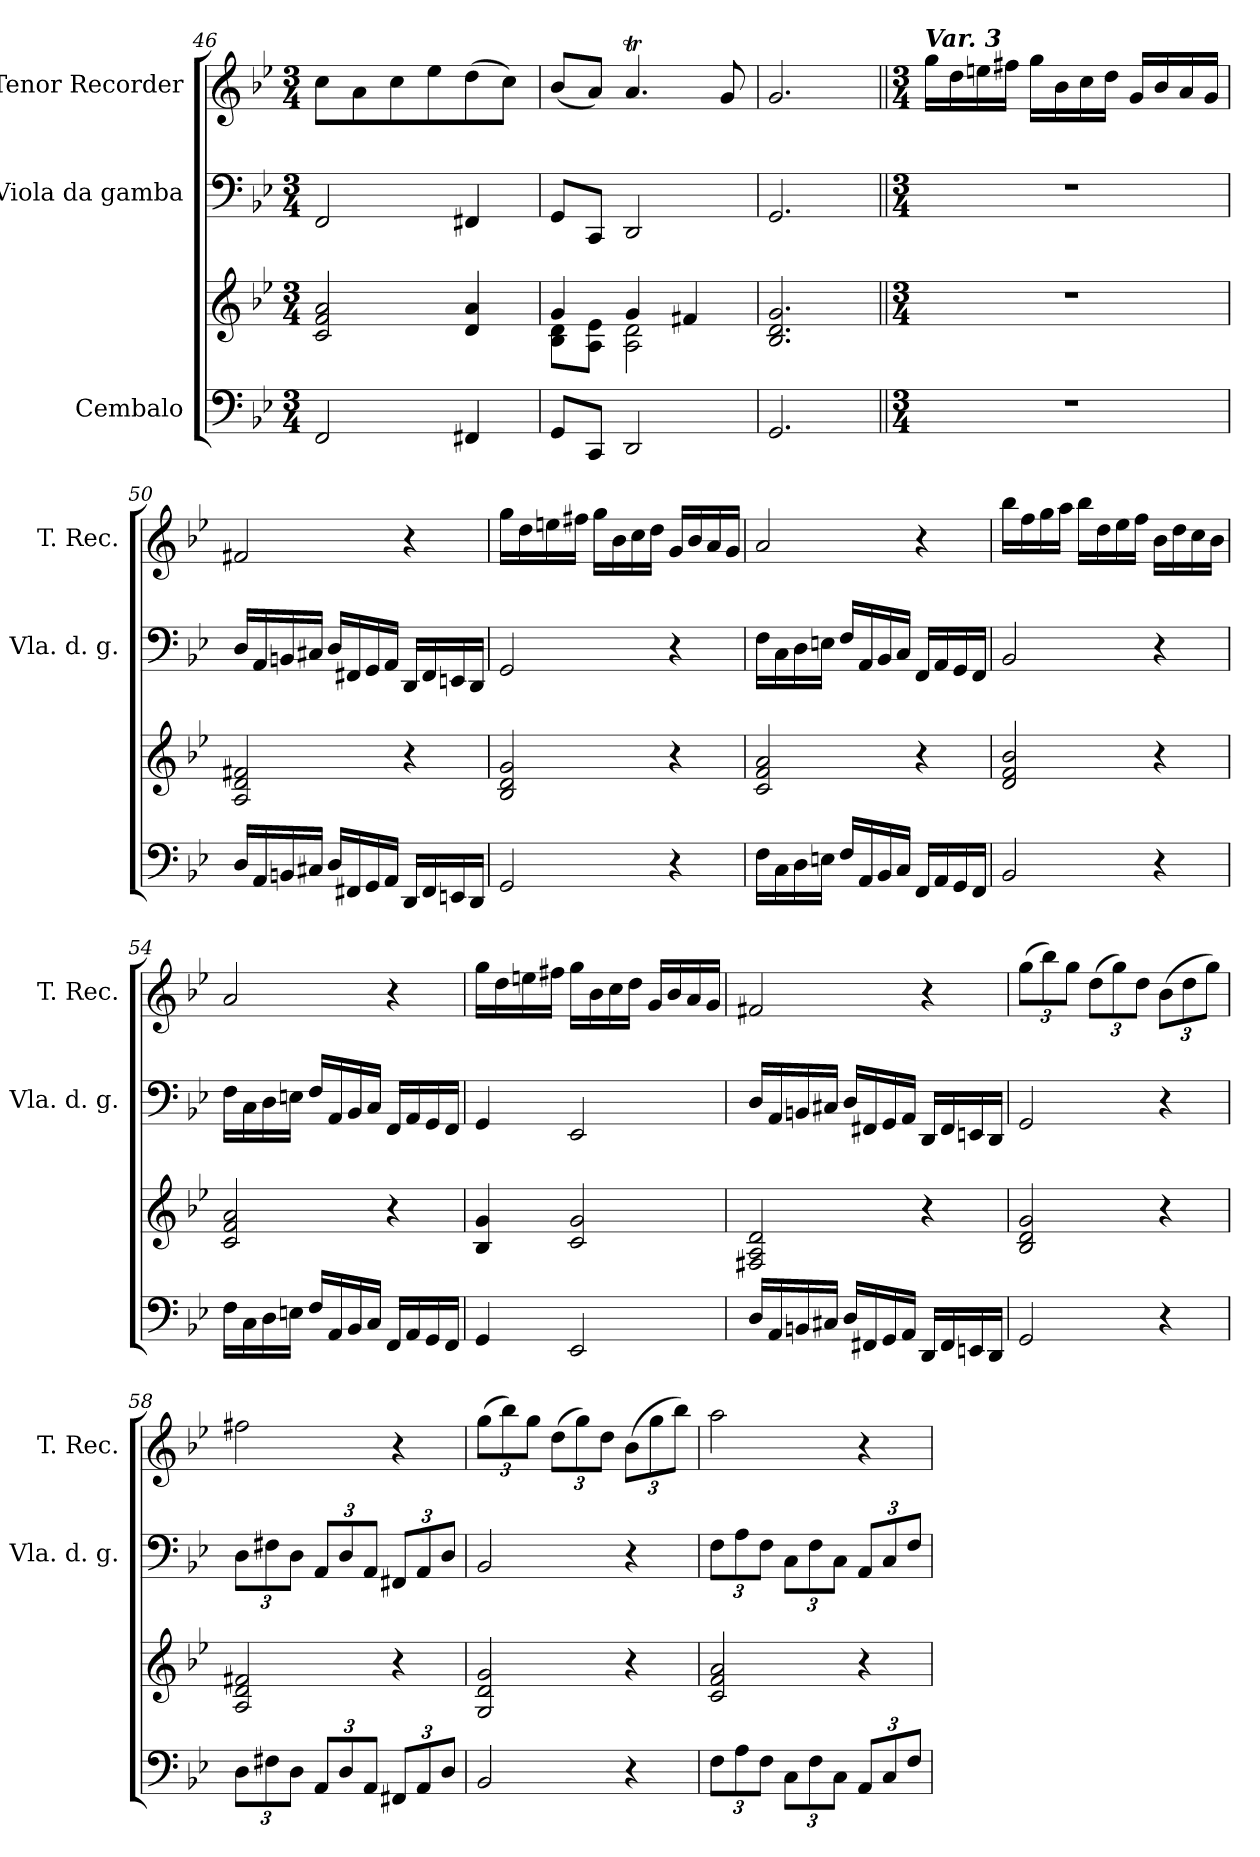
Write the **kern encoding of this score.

**kern	**kern	**kern	**kern
*part3	*part3	*part2	*part1
*staff4	*staff3	*staff2	*staff1
*I"Cembalo	*	*I"Viola da gamba	*I"Tenor Recorder
*	*	*I'Vla. d. g.	*I'T. Rec.
*clefF4	*clefG2	*clefF4	*clefG2
*k[b-e-]	*k[b-e-]	*k[b-e-]	*k[b-e-]
*M3/4	*M3/4	*M3/4	*M3/4
=46	=46	=46	=46
2FF/	2c/ 2f/ 2a/	2FF/	8cc\L
.	.	.	8a\
.	.	.	8cc\
.	.	.	8ee-\
4FF#X/	4d/ 4a/	4FF#X/	(8dd\
.	.	.	8cc\J)
=47	=47	=47	=47
*	*^	*	*
8GG/L	4g/	8B-\ 8d\L	8GG/L	(8b-/L
8CC/J	.	8A\ 8e-\J	8CC/J	8a/J)
2DD/	4g/	2A\ 2d\	2DD/	4.at/
.	4f#X/	.	.	.
.	.	.	.	8g/
*	*v	*v	*	*
=48	=48	=48	=48
2.GG/	2.B-/ 2.d/ 2.g/	2.GG/	2.g/
!!LO:LB:g=z
=49||	=49||	=49||	=49||
*M3/4	*M3/4	*M3/4	*M3/4
!	!	!	!LO:TX:a:Bi:t=Var. 3
2.r	2.r	2.r	16gg\LL
.	.	.	16dd\
.	.	.	16een\
.	.	.	16ff#X\JJ
.	.	.	16gg\LL
.	.	.	16b-\
.	.	.	16cc\
.	.	.	16dd\JJ
.	.	.	16g/LL
.	.	.	16b-/
.	.	.	16a/
.	.	.	16g/JJ
=50	=50	=50	=50
16D/LL	2A/ 2d/ 2f#X/	16D/LL	2f#X/
16AA/	.	16AA/	.
16BBn/	.	16BBn/	.
16C#X/JJ	.	16C#X/JJ	.
16D/LL	.	16D/LL	.
16FF#X/	.	16FF#X/	.
16GG/	.	16GG/	.
16AA/JJ	.	16AA/JJ	.
16DD/LL	4r	16DD/LL	4r
16FF#/	.	16FF#/	.
16EEn/	.	16EEn/	.
16DD/JJ	.	16DD/JJ	.
=51	=51	=51	=51
2GG/	2B-/ 2d/ 2g/	2GG/	16gg\LL
.	.	.	16dd\
.	.	.	16een\
.	.	.	16ff#X\JJ
.	.	.	16gg\LL
.	.	.	16b-\
.	.	.	16cc\
.	.	.	16dd\JJ
4r	4r	4r	16g/LL
.	.	.	16b-/
.	.	.	16a/
.	.	.	16g/JJ
=52	=52	=52	=52
16F\LL	2c/ 2f/ 2a/	16F\LL	2a/
16C\	.	16C\	.
16D\	.	16D\	.
16En\JJ	.	16En\JJ	.
16F/LL	.	16F/LL	.
16AA/	.	16AA/	.
16BB-/	.	16BB-/	.
16C/JJ	.	16C/JJ	.
16FF/LL	4r	16FF/LL	4r
16AA/	.	16AA/	.
16GG/	.	16GG/	.
16FF/JJ	.	16FF/JJ	.
!!LO:PB:g=z
=53	=53	=53	=53
2BB-/	2d/ 2f/ 2b-/	2BB-/	16bb-\LL
.	.	.	16ff\
.	.	.	16gg\
.	.	.	16aa\JJ
.	.	.	16bb-\LL
.	.	.	16dd\
.	.	.	16ee-\
.	.	.	16ff\JJ
4r	4r	4r	16b-\LL
.	.	.	16dd\
.	.	.	16cc\
.	.	.	16b-\JJ
=54	=54	=54	=54
16F\LL	2c/ 2f/ 2a/	16F\LL	2a/
16C\	.	16C\	.
16D\	.	16D\	.
16En\JJ	.	16En\JJ	.
16F/LL	.	16F/LL	.
16AA/	.	16AA/	.
16BB-/	.	16BB-/	.
16C/JJ	.	16C/JJ	.
16FF/LL	4r	16FF/LL	4r
16AA/	.	16AA/	.
16GG/	.	16GG/	.
16FF/JJ	.	16FF/JJ	.
=55	=55	=55	=55
4GG/	4B-/ 4g/	4GG/	16gg\LL
.	.	.	16dd\
.	.	.	16een\
.	.	.	16ff#X\JJ
2EE-/	2c/ 2g/	2EE-/	16gg\LL
.	.	.	16b-\
.	.	.	16cc\
.	.	.	16dd\JJ
.	.	.	16g/LL
.	.	.	16b-/
.	.	.	16a/
.	.	.	16g/JJ
=56	=56	=56	=56
16D/LL	2F#X/ 2A/ 2d/	16D/LL	2f#X/
16AA/	.	16AA/	.
16BBn/	.	16BBn/	.
16C#X/JJ	.	16C#X/JJ	.
16D/LL	.	16D/LL	.
16FF#X/	.	16FF#X/	.
16GG/	.	16GG/	.
16AA/JJ	.	16AA/JJ	.
16DD/LL	4r	16DD/LL	4r
16FF#/	.	16FF#/	.
16EEn/	.	16EEn/	.
16DD/JJ	.	16DD/JJ	.
!!LO:LB:g=z
=57	=57	=57	=57
*	*	*	*Xbrackettup
2GG/	2B-/ 2d/ 2g/	2GG/	(12gg\L
.	.	.	12bb-\)
.	.	.	12gg\J
.	.	.	(12dd\L
.	.	.	12gg\)
.	.	.	12dd\J
4r	4r	4r	(12b-\L
.	.	.	12dd\
.	.	.	12gg\J)
=58	=58	=58	=58
*Xbrackettup	*	*Xbrackettup	*
12D\L	2A/ 2d/ 2f#X/	12D\L	2ff#X\
12F#X\	.	12F#X\	.
12D\J	.	12D\J	.
12AA/L	.	12AA/L	.
12D/	.	12D/	.
12AA/J	.	12AA/J	.
12FF#X/L	4r	12FF#X/L	4r
12AA/	.	12AA/	.
12D/J	.	12D/J	.
=59	=59	=59	=59
2BB-/	2G/ 2d/ 2g/	2BB-/	(12gg\L
.	.	.	12bb-\)
.	.	.	12gg\J
.	.	.	(12dd\L
.	.	.	12gg\)
.	.	.	12dd\J
4r	4r	4r	(12b-\L
.	.	.	12gg\
.	.	.	12bb-\J)
=60	=60	=60	=60
12F\L	2c/ 2f/ 2a/	12F\L	2aa\
12A\	.	12A\	.
12F\J	.	12F\J	.
12C\L	.	12C\L	.
12F\	.	12F\	.
12C\J	.	12C\J	.
12AA/L	4r	12AA/L	4r
12C/	.	12C/	.
12F/J	.	12F/J	.
=	=	=	=
*-	*-	*-	*-
